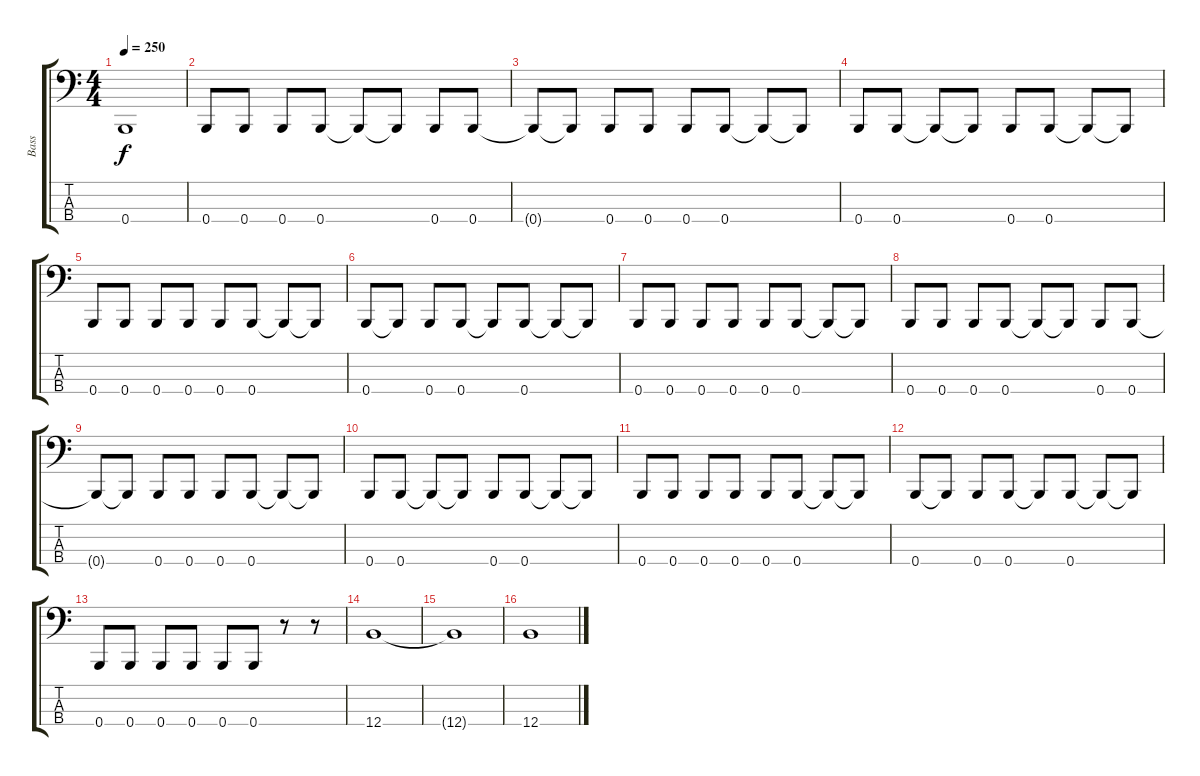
\track ("Bass" "Bass") {instrument electricbasspick}
\staff {score tabs}
\tuning (E2 B1 Gb1 B0) {hide}
\ts (4 4)
\tempo 250
\clef f4
\ks c
0.4{t}.1{dy f} |
0.4.8 0.4.8 0.4.8 0.4.8 0.4{t}.8 0.4{t}.8 0.4.8 0.4.8 |
0.4{t}.8 0.4{t}.8 0.4.8 0.4.8 0.4.8 0.4.8 0.4{t}.8 0.4{t}.8 |
0.4.8 0.4.8 0.4{t}.8 0.4{t}.8 0.4.8 0.4.8 0.4{t}.8 0.4{t}.8 |
0.4.8 0.4.8 0.4.8 0.4.8 0.4.8 0.4.8 0.4{t}.8 0.4{t}.8 |
0.4.8 0.4{t}.8 0.4.8 0.4.8 0.4{t}.8 0.4.8 0.4{t}.8 0.4{t}.8 |
0.4.8 0.4.8 0.4.8 0.4.8 0.4.8 0.4.8 0.4{t}.8 0.4{t}.8 |
0.4.8 0.4.8 0.4.8 0.4.8 0.4{t}.8 0.4{t}.8 0.4.8 0.4.8 |
0.4{t}.8 0.4{t}.8 0.4.8 0.4.8 0.4.8 0.4.8 0.4{t}.8 0.4{t}.8 |
0.4.8 0.4.8 0.4{t}.8 0.4{t}.8 0.4.8 0.4.8 0.4{t}.8 0.4{t}.8 |
0.4.8 0.4.8 0.4.8 0.4.8 0.4.8 0.4.8 0.4{t}.8 0.4{t}.8 |
0.4.8 0.4{t}.8 0.4.8 0.4.8 0.4{t}.8 0.4.8 0.4{t}.8 0.4{t}.8 |
0.4.8 0.4.8 0.4.8 0.4.8 0.4.8 0.4.8 r.8 r.8 |
12.4.1 |
12.4{t}.1 |
12.4.1
